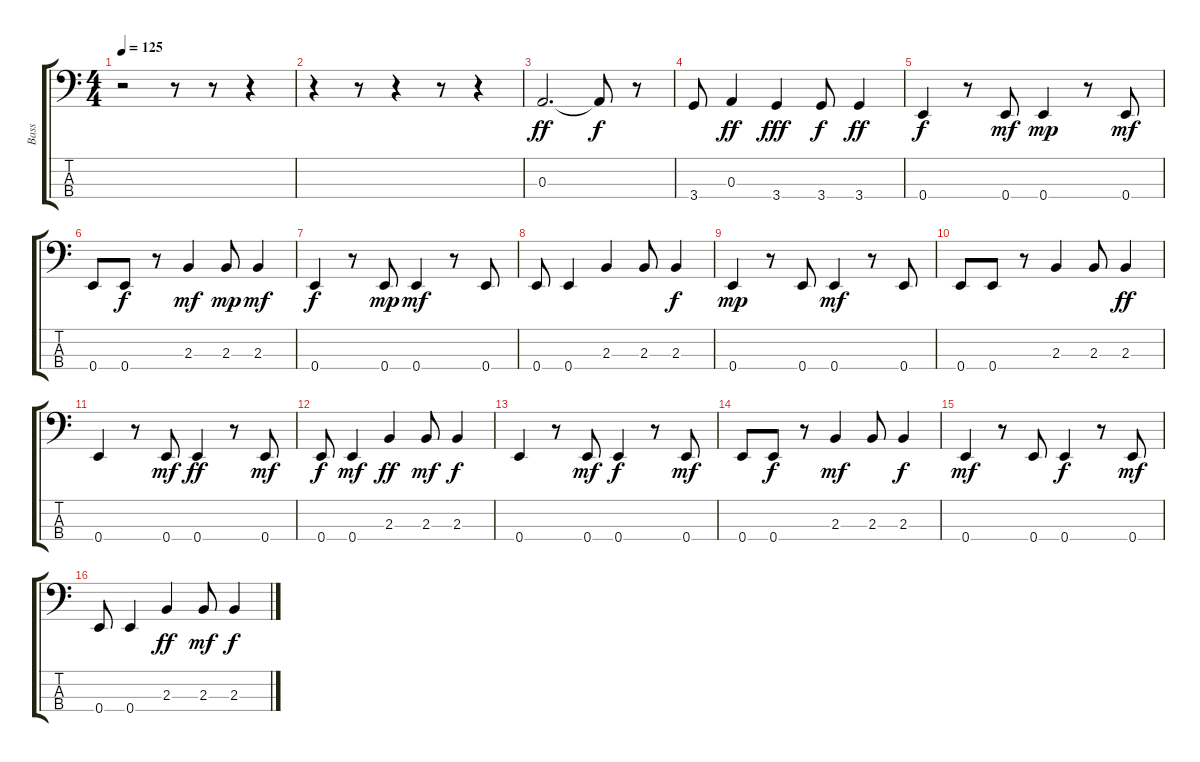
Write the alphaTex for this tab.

\track ("Bass" "Bass") {instrument fretlessbass}
\staff {score tabs}
\tuning (G2 D2 A1 E1) {hide}
\ts (4 4)
\tempo 125
\clef f4
\ks c
r.2{dy f} r.8 r.8 r.4 |
r.4 r.8 r.4 r.8 r.4 |
0.3.2{d dy ff} 0.3{t}.8{dy f} r.8 |
3.4.8 0.3.4{dy ff} 3.4.4{dy fff} 3.4.8{dy f} 3.4.4{dy ff} |
0.4.4{dy f} r.8 0.4.8{dy mf} 0.4.4{dy mp} r.8 0.4.8{dy mf} |
0.4.8 0.4.8{dy f} r.8 2.3.4{dy mf} 2.3.8{dy mp} 2.3.4{dy mf} |
0.4.4{dy f} r.8 0.4.8{dy mp} 0.4.4{dy mf} r.8 0.4.8 |
0.4.8 0.4.4 2.3.4 2.3.8 2.3.4{dy f} |
0.4.4{dy mp} r.8 0.4.8 0.4.4{dy mf} r.8 0.4.8 |
0.4.8 0.4.8 r.8 2.3.4 2.3.8 2.3.4{dy ff} |
0.4.4 r.8 0.4.8{dy mf} 0.4.4{dy ff} r.8 0.4.8{dy mf} |
0.4.8{dy f} 0.4.4{dy mf} 2.3.4{dy ff} 2.3.8{dy mf} 2.3.4{dy f} |
0.4.4 r.8 0.4.8{dy mf} 0.4.4{dy f} r.8 0.4.8{dy mf} |
0.4.8 0.4.8{dy f} r.8 2.3.4{dy mf} 2.3.8 2.3.4{dy f} |
0.4.4{dy mf} r.8 0.4.8 0.4.4{dy f} r.8 0.4.8{dy mf} |
0.4.8 0.4.4 2.3.4{dy ff} 2.3.8{dy mf} 2.3.4{dy f}
